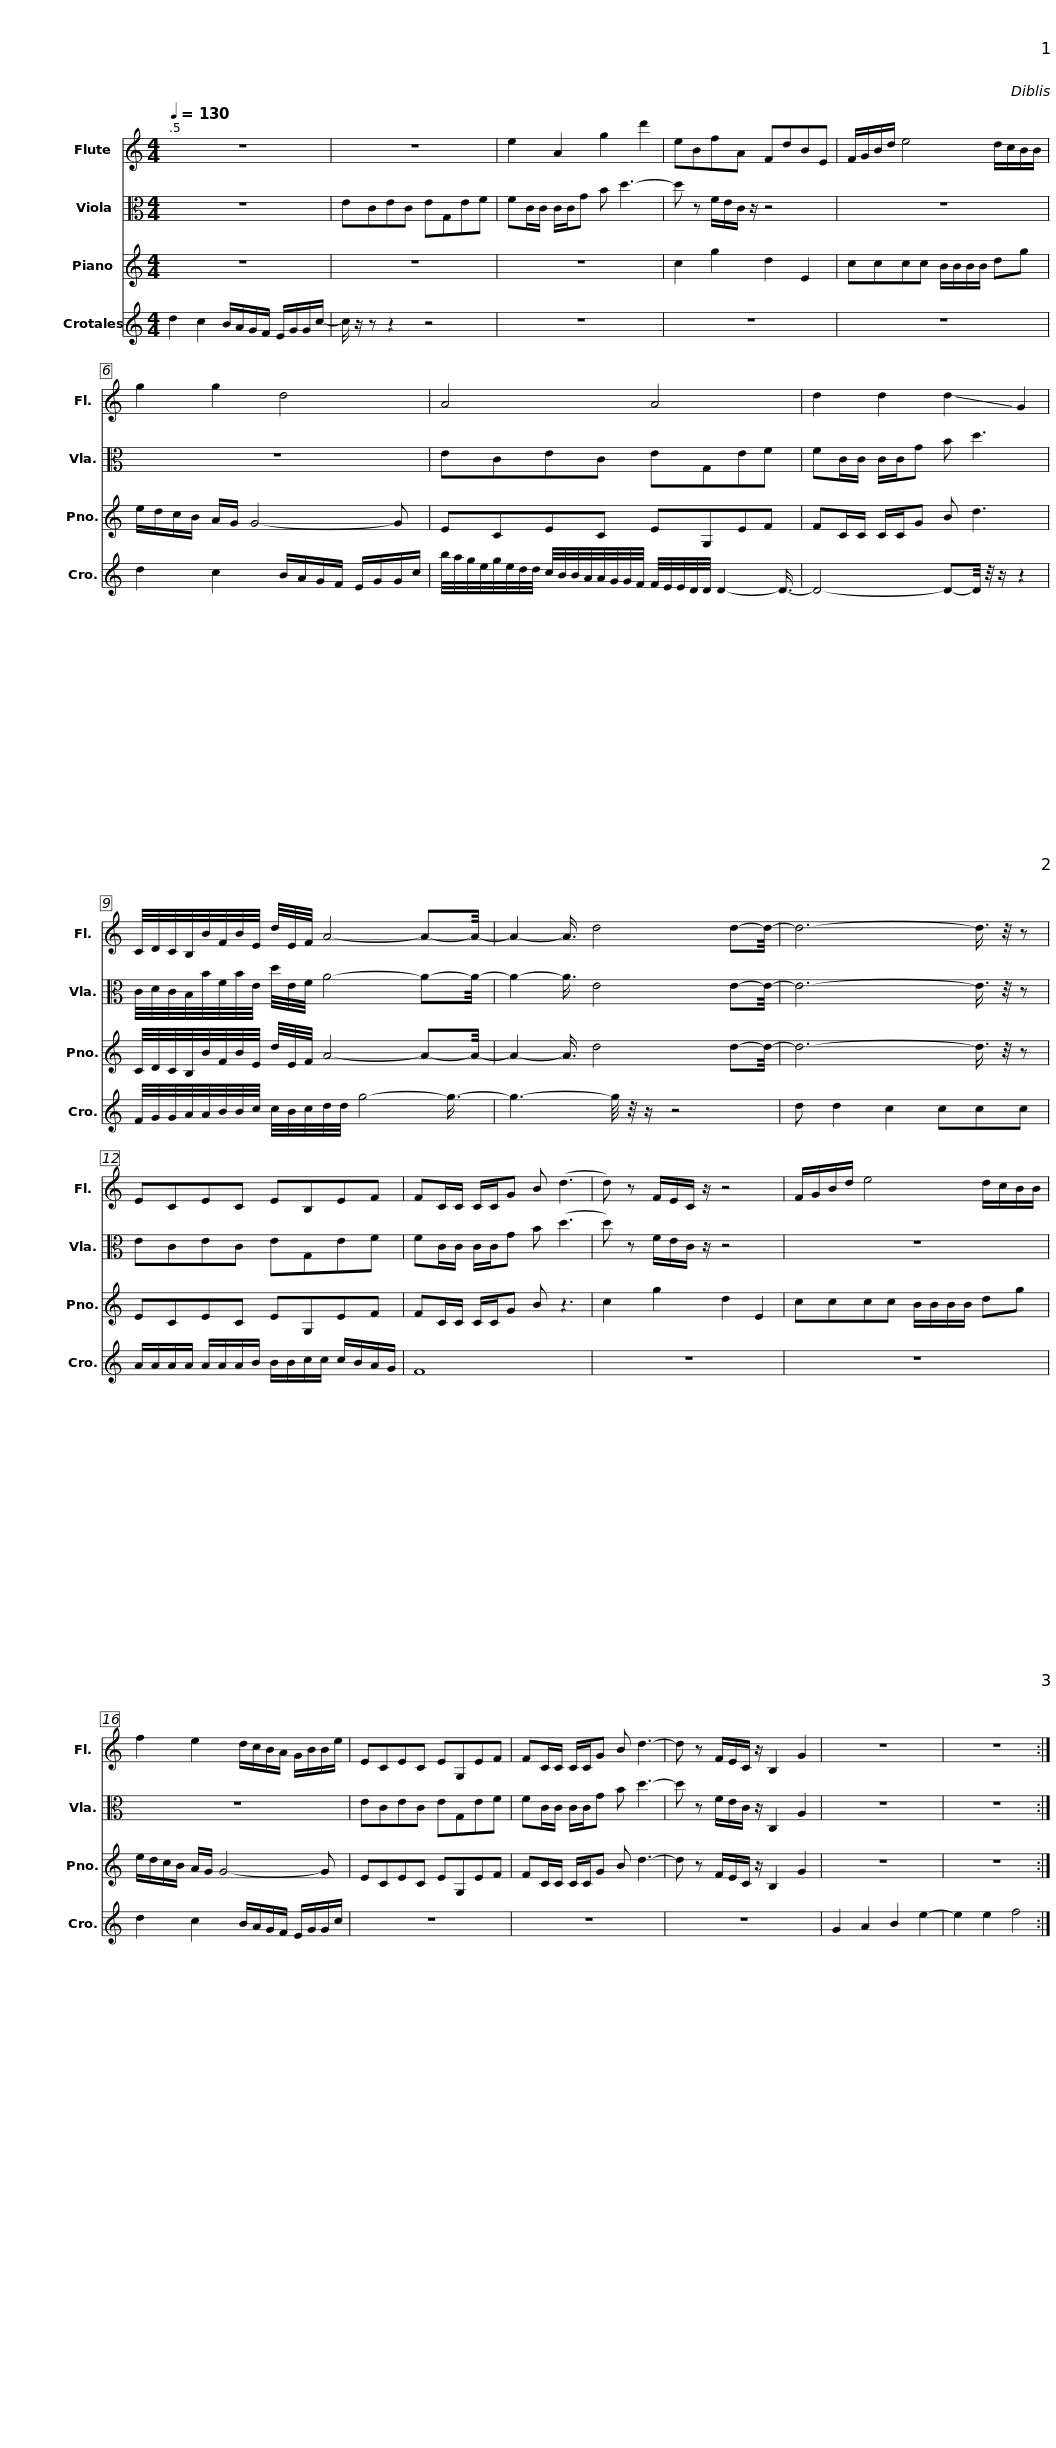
X:1
%%score 1 2 3 4
L:1/8
Q:1/4=130
M:4/4
I:linebreak $
K:C
V:1 treble
V:2 alto
V:3 treble
V:4 treble transpose=24
V:1
 z8 | z8 | e2 A2 g2 d'2 | eBfA FdBE |$ F/G/B/d/ e4 d/c/B/B/ | %5
 g2 g2 d4 |$ A4 A4 | d2 d2 !-(!d2 !-)!G2 |$ C/4D/4C/4B,/4B/4F/4B/4E/4 d/4E/4F/4 A4- A-A/4- | A2- A3/4 d4 d-d/4- | %10
 d6- d3/4 z/4 z |$ ECEC EB,EF | FC/C/ C/C/G B (d3 | d) z F/E/C/ z/ z4 | F/G/B/d/ e4 d/c/B/B/ |$ %15
 f2 e2 d/c/B/A/ G/B/B/e/ | ECEC EG,EF | FC/C/ C/C/G B d3- | d z F/E/C/ z/ B,2 G2 | z8 |$ %20
 z8 :| %21
V:2
 z8 | ECEC EG,EF | FC/C/ C/C/G B d3- | d z F/E/C/ z/ z4 |$ z8 | %5
 z8 |$ ECEC EG,EF | FC/C/ C/C/G B d3 |$ C/4D/4C/4B,/4B/4F/4B/4E/4 d/4E/4F/4 A4- A-A/4- | A2- A3/4 E4 E-E/4- | %10
 E6- E3/4 z/4 z |$ ECEC EG,EF | FC/C/ C/C/G B (d3 | d) z F/E/C/ z/ z4 | z8 |$ %15
 z8 | ECEC EG,EF | FC/C/ C/C/G B d3- | d z F/E/C/ z/ C,2 A,2 | z8 |$ %20
 z8 :| %21
V:3
 z8 | z8 | z8 | c2 g2 d2 E2 |$ cccc B/B/B/B/ dg | %5
 e/d/c/B/ A/G/ G4- G |$ ECEC EG,EF | FC/C/ C/C/G B d3 |$ C/4D/4C/4B,/4B/4F/4B/4E/4 d/4E/4F/4 A4- A-A/4- | A2- A3/4 d4 d-d/4- | %10
 d6- d3/4 z/4 z |$ ECEC EG,EF | FC/C/ C/C/G B z3 | c2 g2 d2 E2 | cccc B/B/B/B/ dg |$ %15
 e/d/c/B/ A/G/ G4- G | ECEC EG,EF | FC/C/ C/C/G B d3- | d z F/E/C/ z/ B,2 G2 | z8 |$ %20
 z8 :| %21
V:4
 d2 c2 B/A/G/F/ E/G/G/c/- | c/ z/ z z2 z4 | z8 | z8 |$ z8 | %5
 d2 c2 B/A/G/F/ E/G/G/c/ |$ b/4a/4g/4e/4g/4e/4d/4d/4 c/4B/4B/4A/4A/4G/4G/4F/4 F/4E/4E/4D/4D/4 D2- D3/4- | D4- D-D/4 z/4 z/ z2 |$ F/4G/4G/4A/4A/4B/4B/4c/4 c/4B/4c/4d/4d/4 g4- g3/4- | g3- g/4 z/4 z/ z4 | %10
 d d2 c2 ccc |$ A/A/A/A/ A/A/A/B/ B/B/c/c/ c/B/A/G/ | F8 | z8 | z8 |$ %15
 d2 c2 B/A/G/F/ E/G/G/c/ | z8 | z8 | z8 | G2 A2 B2 e2- |$ %20
 e2 e2 f4 :| %21
